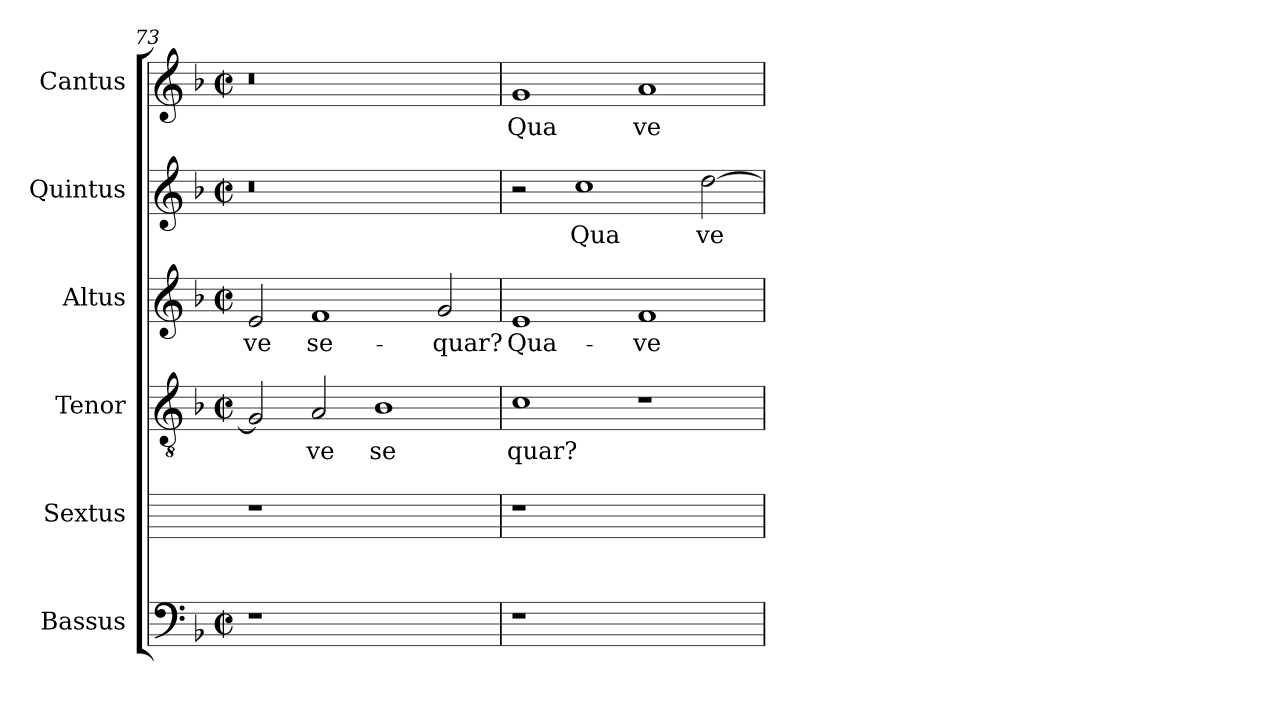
**kern	**kern	**kern	**text	**kern	**text	**kern	**text	**kern	**text
*part6	*part5	*part4	*part4	*part3	*part3	*part2	*part2	*part1	*part1
*staff6	*staff5	*staff4	*staff4	*staff3	*staff3	*staff2	*staff2	*staff1	*staff1
*I"Bassus	*I"Sextus	*I"Tenor	*	*I"Altus	*	*I"Quintus	*	*I"Cantus	*
*I'Bassus	*	*I'Tenor	*	*I'Altus	*	*I'Quintus	*	*I'Cantus	*
*clefF4	*	*clefGv2	*	*clefG2	*	*clefG2	*	*clefG2	*
*k[b-]	*	*k[b-]	*	*k[b-]	*	*k[b-]	*	*k[b-]	*
*F:	*	*F:	*	*F:	*	*F:	*	*F:	*
*M2/2	*	*M2/2	*	*M2/2	*	*M2/2	*	*M2/2	*
*met(c|)	*	*met(c|)	*	*met(c|)	*	*met(c|)	*	*met(c|)	*
=73	=73	=73	=73	=73	=73	=73	=73	=73	=73
!	!	!	!	!	!LO:LY:b:cj	!	!	!	!
1r	1r	2G/]	.	2e/	-ve	0r	.	0r	.
!	!	!	!LO:LY:b:cj	!	!LO:LY:b:cj	!	!	!	!
.	.	2A/	ve	1f	se-	.	.	.	.
!	!	!	!LO:LY:b:cj	!	!	!	!	!	!
1ryy	1ryy	1B-	se	.	.	.	.	.	.
!	!	!	!	!	!LO:LY:b:cj	!	!	!	!
.	.	.	.	2g/	-quar?	.	.	.	.
=74	=74	=74	=74	=74	=74	=74	=74	=74	=74
!	!	!	!LO:LY:b:cj	!	!LO:LY:b:cj	!	!	!	!LO:LY:b:cj
1r	1r	1c	quar?	1e	Qua-	2r	.	1g	Qua
!	!	!	!	!	!	!	!LO:LY:b:cj	!	!
.	.	.	.	.	.	1cc	Qua	.	.
!	!	!	!	!	!LO:LY:b:cj	!	!	!	!LO:LY:b:cj
1ryy	1ryy	1r	.	1f	-ve	.	.	1a	ve
!	!	!	!	!	!	!	!LO:LY:b:cj	!	!
.	.	.	.	.	.	[>2dd\	ve	.	.
=	=	=	=	=	=	=	=	=	=
*-	*-	*-	*-	*-	*-	*-	*-	*-	*-
